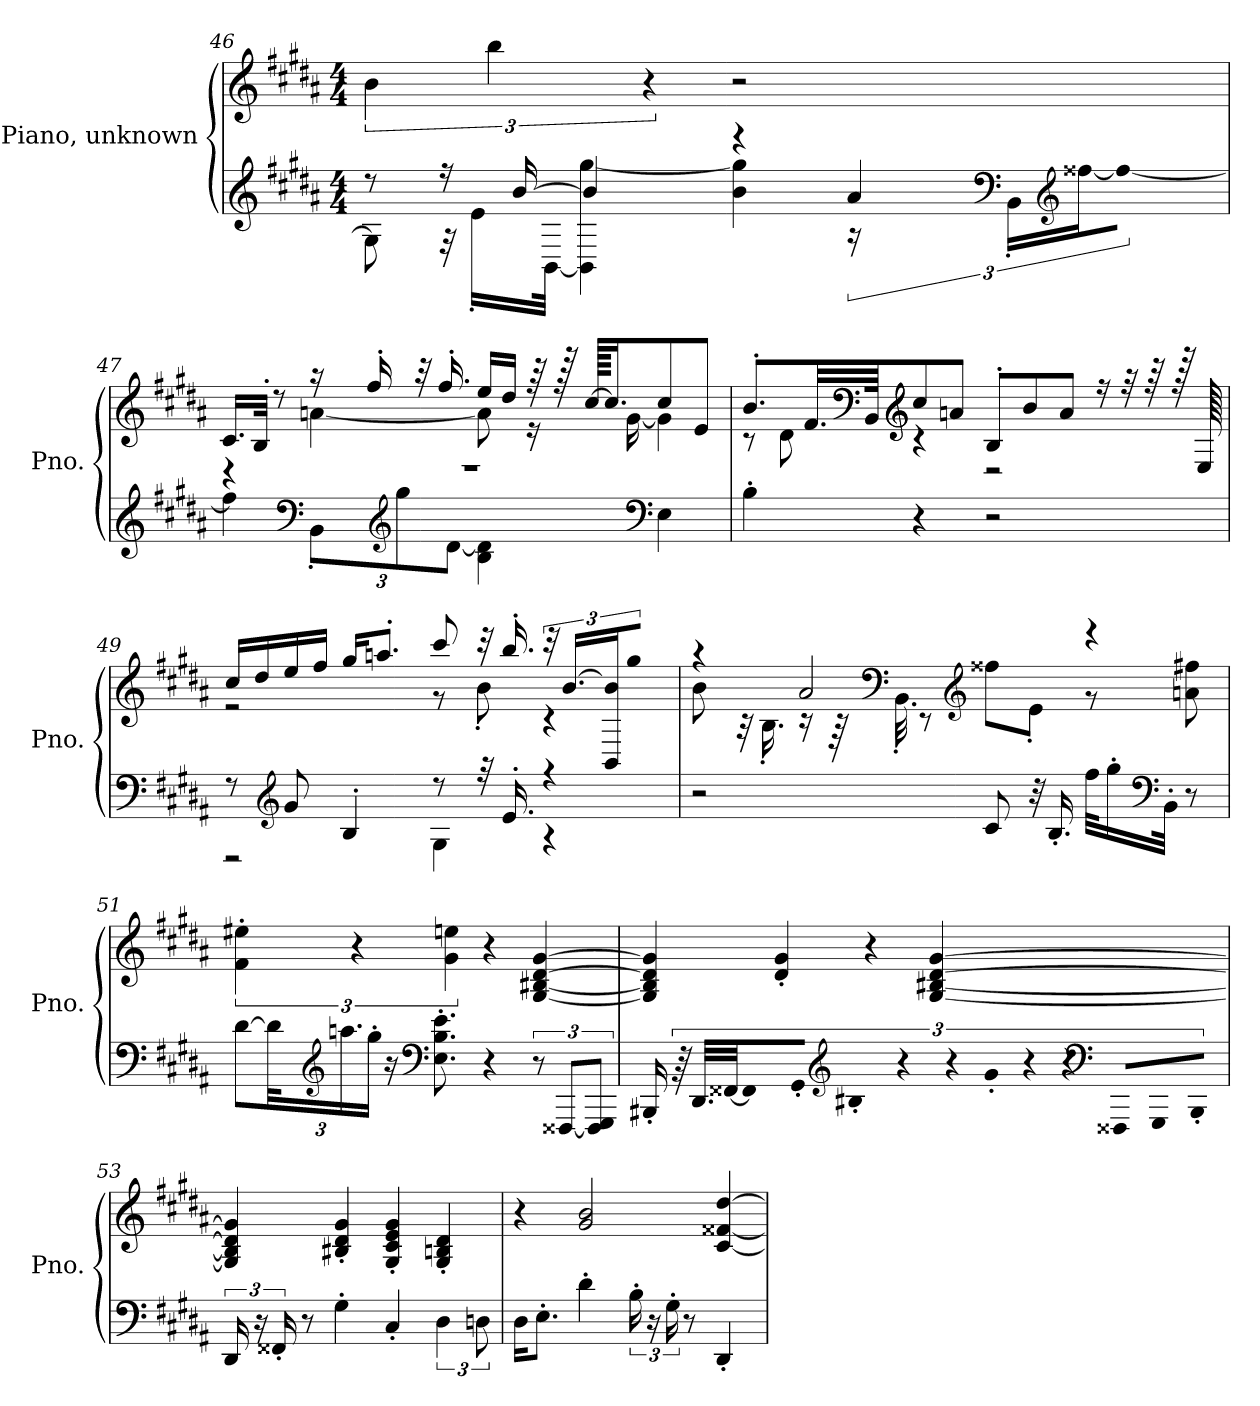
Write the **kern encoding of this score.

**kern	**kern
*part1	*part1
*staff2	*staff1
*I"Piano, unknown	*
*I'Pno.	*
*clefG2	*clefG2
*k[f#c#g#d#a#]	*k[f#c#g#d#a#]
*M4/4	*M4/4
=46	=46
*^	*
8r	8G#\]	6b\
16r	32r	.
.	16e'\LL	.
.	.	6bb\
[16b/	.	.
.	[32BB\JJk	.
4b/]	4BB\] [4gg#\	.
.	.	6r
4r	4b\ 4gg#\]	2r
4a#/	24r	.
*clefF4	*	*
.	24BB'\LL	.
*clefG2	*	*
.	[24ff##X\J	.
.	8ff##\J_	.
!!LO:LB:g=z
=47	=47	=47
*	*	*^
1r	4ff##\]	16.c#/LL	4r
.	.	32B'/JJk	.
.	.	8r	.
*clefF4	*	*	*
*	*Xbrackettup	*	*
.	12BB'\L	16r	[4an\
.	.	16ff#'/	.
*clefG2	*	*	*
.	12gg#\	.	.
.	.	32r	.
.	.	16.ff#'/	.
.	[12d#\J	.	.
.	4B\ 4d#\]	16ee/LL	8a\]
.	.	16dd#/JJ	.
.	.	64r	16r
.	.	128r	.
.	.	[128cc#/KKKLL	.
.	.	16.cc#/J]	.
.	.	.	[16g#\
*clefF4	*	*	*
.	4E\	8cc#/	4g#\]
.	.	8e/J	.
*v	*v	*	*
=48	=48	=48
4B'\	8.b'/L	8r
.	.	8d#\
.	32.f#/LL	.
*	*clefF4	*
.	64BB/JJK	.
*	*clefG2	*
4r	8cc#/	4r
.	8an/J	.
2r	8B'/L	2r
.	8b/	.
.	8a/J	.
.	16r	.
.	32r	.
.	64r	.
.	128r	.
.	128E/	.
!!LO:LB:g=z	!!
=49	=49	=49
*^	*	*
8r	2r	16cc#/LL	2r
.	.	16dd#/	.
*clefG2	*	*	*
8g#/	.	16ee/	.
.	.	16ff#/JJ	.
4B'/	.	16gg#/KL	.
.	.	8.aan'/J	.
8r	4G#\	8ccc#/	8r
32r	.	32r	8b'\
16.e'/	.	16.bb'/	.
4r	4r	48r	4r
.	.	[24.b/LL	.
.	.	24BB/ 24b/]J	.
.	.	8gg#/J	.
*v	*v	*	*
=50	=50	=50
2r	4r	8b\
.	.	32r
.	.	16.B'\
.	2a#/	16r
.	.	64r
*	*clefF4	*
.	.	32.BB'\
.	.	8r
*	*clefG2	*
8c#/	.	8ff##X\L
32r	.	8e'\J
16.B'/	.	.
32ff#\KLL	4r	8r
16gg#'\	.	.
*clefF4	*	*
32BB'\JJk	.	.
8r	.	8an\ 8ff#X\
*	*v	*v
!!LO:PB:g=z
=51	=51
[8d#\L	6f#\' 6ee#X\'
48d#\KL]	.
*clefG2	*
24.aan\	.
.	6r
24gg#'\JJ	.
16r	.
*clefF4	*
8.E\' 8.B\' 8.e\'	.
.	6g#\ 6een\
4r	4r
*brackettup	*
12r	[4G#/ [4B#X/ [4d#/ [4g#/
[12FFF##X/L	.
12FFF##/] 12GGG#/J	.
=52	=52
16BBB#X'/	4G#/] 4B#/] 4d#/] 4g#/]
96r	.
48.DD#/LLL	.
[48FF##X/J	.
16FF##/]	.
16GG#'/JJ	.
*clefG2	*
4B#X'/	4d#/' 4g#/'
16r	4r
32r	.
32g#'/	.
8r	.
16r	[4G#/ [4B#X/ [4d#/ [4g#/
*clefF4	*
16FFF##X/LL	.
16GGG#/	.
16BBB#'/JJ	.
!!LO:LB:g=z
=53	=53
24DD#/	4G#/] 4B#/] 4d#/] 4g#/]
24r	.
24FF##X'/	.
8r	.
4G#'\	4B#X/' 4d#/' 4g#/'
4C#'/	4G#/' 4c#/' 4e/' 4g#/'
6D#\	4G#/' 4Bn/' 4d#/'
12Dn\	.
=54	=54
16D#\KL	4r
8.E'\J	.
4d#'\	2g#/ 2b/
24B'\	.
24r	.
24G#'\	.
8r	.
4DD#'/	[4c#/ [4f##X/ [4dd#/
=	=
*-	*-
